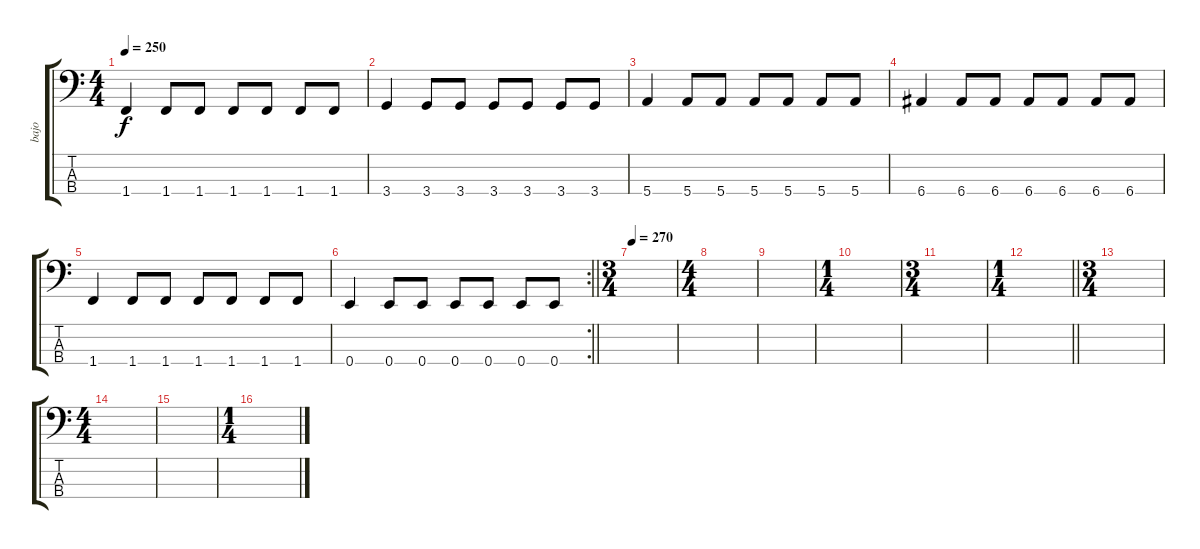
\track ("bajo" "bajo") {instrument electricbassfinger}
\staff {score tabs}
\tuning (G2 D2 A1 E1) {hide}
\ts (4 4)
\tempo 250
\clef f4
\ks c
1.4.4{dy f} 1.4.8 1.4.8 1.4.8 1.4.8 1.4.8 1.4.8 |
3.4.4 3.4.8 3.4.8 3.4.8 3.4.8 3.4.8 3.4.8 |
5.4.4 5.4.8 5.4.8 5.4.8 5.4.8 5.4.8 5.4.8 |
6.4.4 6.4.8 6.4.8 6.4.8 6.4.8 6.4.8 6.4.8 |
1.4.4 1.4.8 1.4.8 1.4.8 1.4.8 1.4.8 1.4.8 |
\rc 2
\barLineRight lightlight
0.4.4 0.4.8 0.4.8 0.4.8 0.4.8 0.4.8 0.4.8 |
\ts (3 4)
\tempo 270
|
\ts (4 4)
|
|
\ts (1 4)
|
\ts (3 4)
|
\ts (1 4)
\barLineRight lightlight
|
\ts (3 4)
|
\ts (4 4)
|
|
\ts (1 4)
